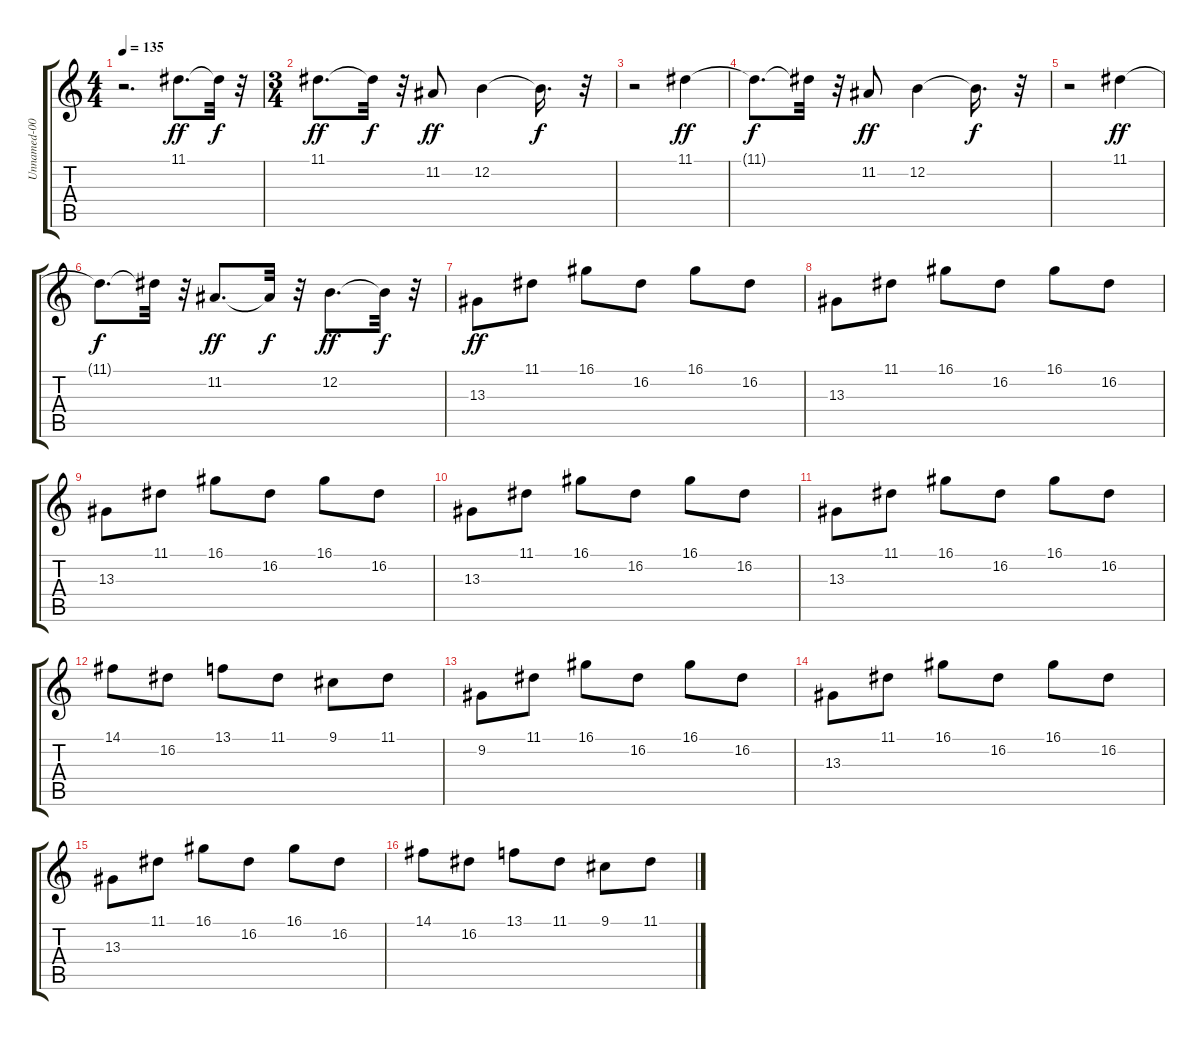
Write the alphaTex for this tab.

\track ("Unnamed-001" "Unnamed-00") {instrument electricpiano2}
\staff {score tabs}
\tuning (E4 B3 G3 D3 A2 E2) {hide}
\ts (4 4)
\tempo 135
\clef g2
\ks c
r.2{d dy f} 11.1.8{d dy ff} 11.1{t}.32{dy f} r.32 |
\ts (3 4)
11.1.8{d dy ff} 11.1{t}.32{dy f} r.32 11.2.8{dy ff} 12.2.4 12.2{t}.16{d dy f} r.32 |
r.2 11.1.4{dy ff} |
11.1{t}.8{d dy f} 11.1{t}.32 r.32 11.2.8{dy ff} 12.2.4 12.2{t}.16{d dy f} r.32 |
r.2 11.1.4{dy ff} |
11.1{t}.8{d dy f} 11.1{t}.32 r.32 11.2.8{d dy ff} 11.2{t}.32{dy f} r.32 12.2.8{d dy ff} 12.2{t}.32{dy f} r.32 |
13.3.8{dy ff} 11.1.8 16.1.8 16.2.8 16.1.8 16.2.8 |
13.3.8 11.1.8 16.1.8 16.2.8 16.1.8 16.2.8 |
13.3.8 11.1.8 16.1.8 16.2.8 16.1.8 16.2.8 |
13.3.8 11.1.8 16.1.8 16.2.8 16.1.8 16.2.8 |
13.3.8 11.1.8 16.1.8 16.2.8 16.1.8 16.2.8 |
14.1.8 16.2.8 13.1.8 11.1.8 9.1.8 11.1.8 |
9.2.8 11.1.8 16.1.8 16.2.8 16.1.8 16.2.8 |
13.3.8 11.1.8 16.1.8 16.2.8 16.1.8 16.2.8 |
13.3.8 11.1.8 16.1.8 16.2.8 16.1.8 16.2.8 |
14.1.8 16.2.8 13.1.8 11.1.8 9.1.8 11.1.8
